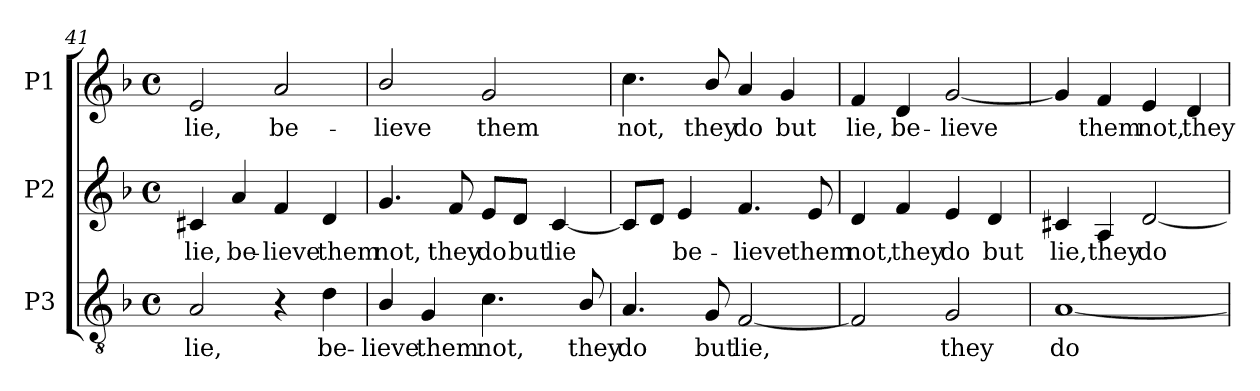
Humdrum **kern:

**kern	**text	**kern	**text	**kern	**text
*part3	*part3	*part2	*part2	*part1	*part1
*staff3	*staff3	*staff2	*staff2	*staff1	*staff1
*I"P3	*	*I"P2	*	*I"P1	*
*clefGv2	*	*clefG2	*	*clefG2	*
*ITrd7c12	*	*	*	*	*
*k[b-]	*	*k[b-]	*	*k[b-]	*
*F:	*	*F:	*	*F:	*
*M4/4	*	*M4/4	*	*M4/4	*
*met(c)	*	*met(c)	*	*met(c)	*
=41	=41	=41	=41	=41	=41
!	!LO:LY:b:color=#000000	!	!	!	!
!	!	!	!LO:LY:b:color=#000000	!	!
!	!	!	!	!	!LO:LY:b:color=#000000
2AAi/	lie,	4c#Xi/	lie,	2ei/	lie,
!	!	!	!LO:LY:b:color=#000000	!	!
.	.	4ai/	be-	.	.
!	!	!	!LO:LY:b:color=#000000	!	!
!	!	!	!	!	!LO:LY:b:color=#000000
4r	.	4fi/	-lieve	2ai/	be-
!	!LO:LY:b:color=#000000	!	!	!	!
!	!	!	!LO:LY:b:color=#000000	!	!
4Di\	be-	4di/	them	.	.
=42	=42	=42	=42	=42	=42
!	!LO:LY:b:color=#000000	!	!	!	!
!	!	!	!LO:LY:b:color=#000000	!	!
!	!	!	!	!	!LO:LY:b:color=#000000
4BB-i/	-lieve	4.gi/	not,	2b-i/	-lieve
!	!LO:LY:b:color=#000000	!	!	!	!
4GGi/	them	.	.	.	.
!	!	!	!LO:LY:b:color=#000000	!	!
.	.	8fi/	they	.	.
!	!LO:LY:b:color=#000000	!	!	!	!
!	!	!	!LO:LY:b:color=#000000	!	!
!	!	!	!	!	!LO:LY:b:color=#000000
4.Ci\	not,	8ei/L	do	2gi/	them
!	!	!	!LO:LY:b:color=#000000	!	!
.	.	8di/J	but	.	.
!	!	!	!LO:LY:b:color=#000000	!	!
.	.	[4ci/	lie	.	.
!	!LO:LY:b:color=#000000	!	!	!	!
8BB-i/	they	.	.	.	.
=43	=43	=43	=43	=43	=43
!	!LO:LY:b:color=#000000	!	!	!	!
!	!	!	!	!	!LO:LY:b:color=#000000
4.AAi/	do	8ci/L]	.	4.cci\	not,
.	.	8di/J	.	.	.
!	!	!	!LO:LY:b:color=#000000	!	!
.	.	4ei/	be-	.	.
!	!LO:LY:b:color=#000000	!	!	!	!
!	!	!	!	!	!LO:LY:b:color=#000000
8GGi/	but	.	.	8b-i/	they
!	!LO:LY:b:color=#000000	!	!	!	!
!	!	!	!LO:LY:b:color=#000000	!	!
!	!	!	!	!	!LO:LY:b:color=#000000
[2FFi/	lie,	4.fi/	-lieve	4ai/	do
!	!	!	!	!	!LO:LY:b:color=#000000
.	.	.	.	4gi/	but
!	!	!	!LO:LY:b:color=#000000	!	!
.	.	8ei/	them	.	.
!!LO:LB:g=z
=44	=44	=44	=44	=44	=44
!	!	!	!LO:LY:b:color=#000000	!	!
!	!	!	!	!	!LO:LY:b:color=#000000
2FFi/]	.	4di/	not,	4fi/	lie,
!	!	!	!LO:LY:b:color=#000000	!	!
!	!	!	!	!	!LO:LY:b:color=#000000
.	.	4fi/	they	4di/	be-
!	!LO:LY:b:color=#000000	!	!	!	!
!	!	!	!LO:LY:b:color=#000000	!	!
!	!	!	!	!	!LO:LY:b:color=#000000
2GGi/	they	4ei/	do	[2gi/	-lieve
!	!	!	!LO:LY:b:color=#000000	!	!
.	.	4di/	but	.	.
=45	=45	=45	=45	=45	=45
!	!LO:LY:b:color=#000000	!	!	!	!
!	!	!	!LO:LY:b:color=#000000	!	!
[1AAi	do	4c#Xi/	lie,	4gi/]	.
!	!	!	!LO:LY:b:color=#000000	!	!
!	!	!	!	!	!LO:LY:b:color=#000000
.	.	4Ai/	they	4fi/	them
!	!	!	!LO:LY:b:color=#000000	!	!
!	!	!	!	!	!LO:LY:b:color=#000000
.	.	[2di/	do	4ei/	not,
!	!	!	!	!	!LO:LY:b:color=#000000
.	.	.	.	4di/	they
=	=	=	=	=	=
*-	*-	*-	*-	*-	*-
